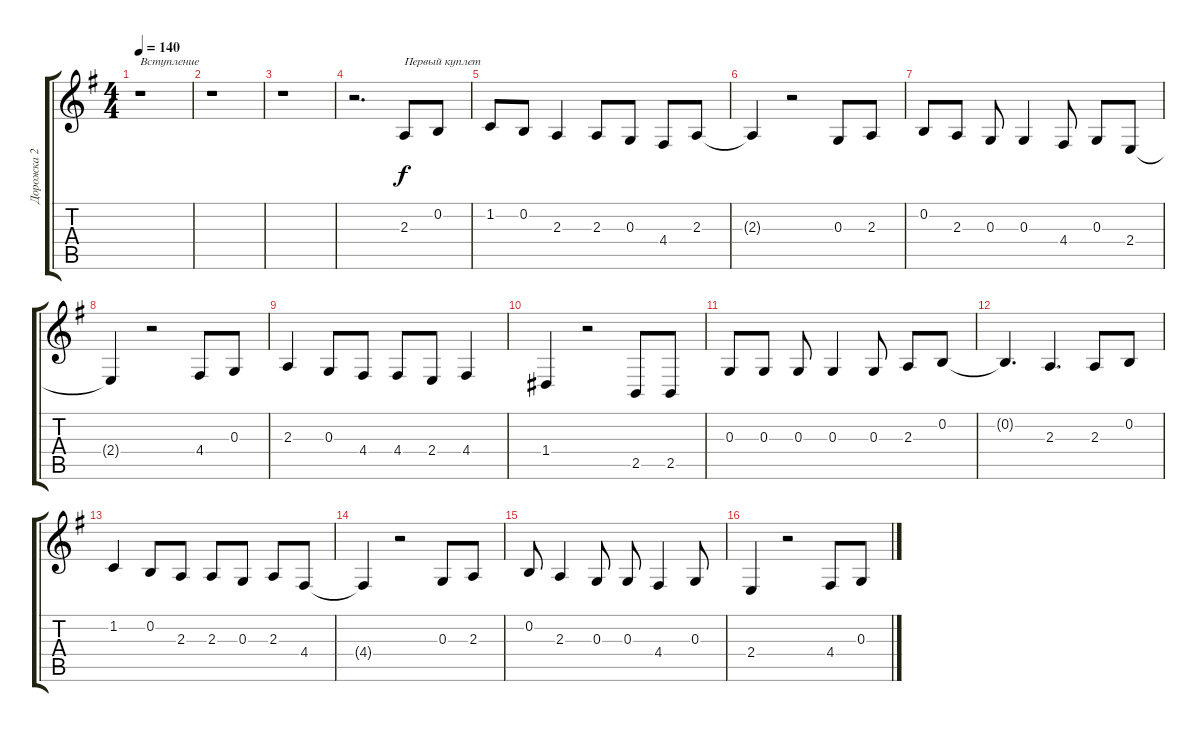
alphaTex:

\track ("Дорожка 2" "Дорожка 2") {instrument flute}
\staff {score tabs}
\tuning (E4 B3 G3 D3 A2 E2) {hide}
\ts (4 4)
\tempo 140
\clef g2
\ks eminor
r.1{txt "Вступление" dy f instrument flute} |
r.1 |
r.1 |
r.2{d} 2.3.8{txt "Первый куплет"} 0.2.8 |
1.2.8 0.2.8 2.3.4 2.3.8 0.3.8 4.4.8 2.3.8 |
2.3{t}.4 r.2 0.3.8 2.3.8 |
0.2.8 2.3.8 0.3.8 0.3.4 4.4.8 0.3.8 2.4.8 |
2.4{t}.4 r.2 4.4.8 0.3.8 |
2.3.4 0.3.8 4.4.8 4.4.8 2.4.8 4.4.4 |
1.4.4 r.2 2.5.8 2.5.8 |
0.3.8 0.3.8 0.3.8 0.3.4 0.3.8 2.3.8 0.2.8 |
0.2{t}.4{d} 2.3.4{d} 2.3.8 0.2.8 |
1.2.4 0.2.8 2.3.8 2.3.8 0.3.8 2.3.8 4.4.8 |
4.4{t}.4 r.2 0.3.8 2.3.8 |
0.2.8 2.3.4 0.3.8 0.3.8 4.4.4 0.3.8 |
2.4.4 r.2 4.4.8 0.3.8
